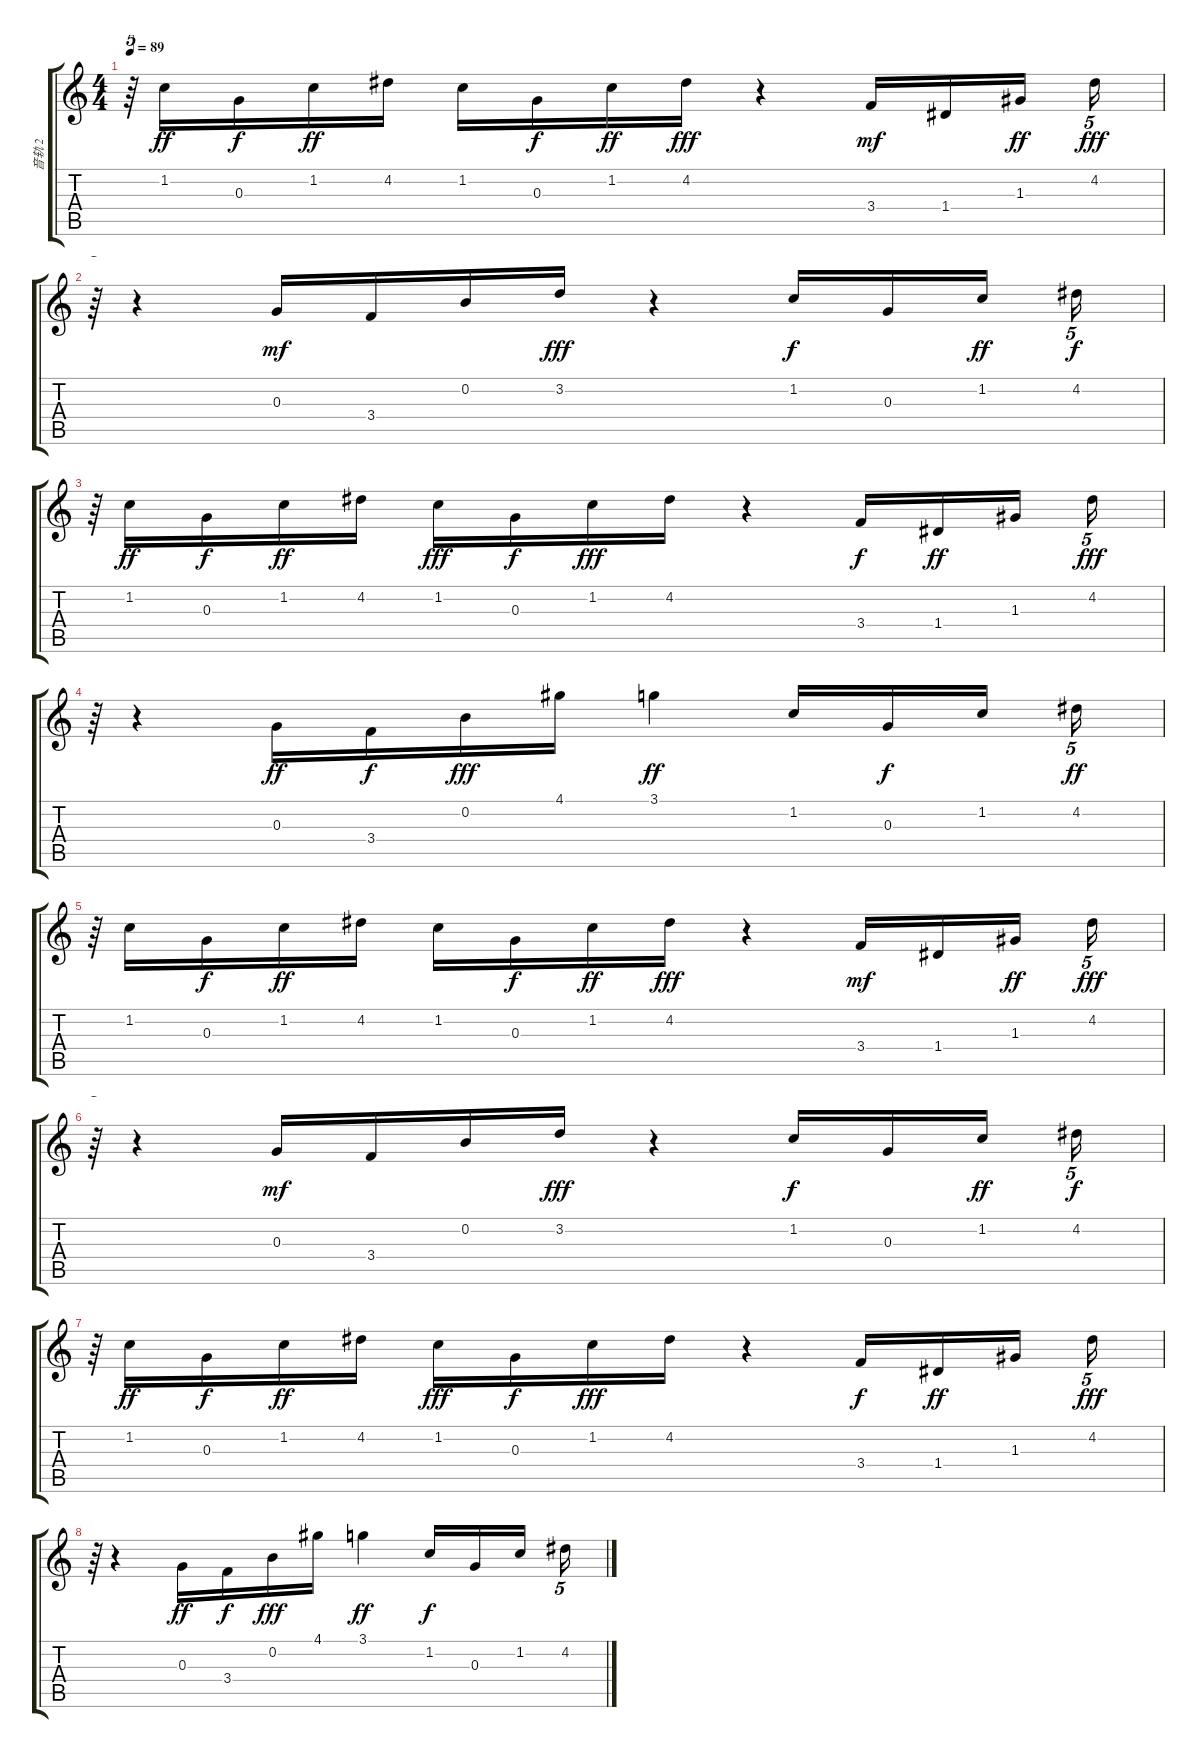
\track ("音轨 2" "音轨 2") {instrument acousticguitarsteel}
\staff {score tabs}
\tuning (E4 B3 G3 D3 A2 E2) {hide}
\ts (4 4)
\tempo 89
\clef g2
\ks c
r.64{tu (5 4) dy ff} 1.2.16 0.3.16{dy f} 1.2.16{dy ff} 4.2.16 1.2.16 0.3.16{dy f} 1.2.16{dy ff} 4.2.16{dy fff} r.4 3.4.16{dy mf} 1.4.16 1.3.16{dy ff} 4.2.16{tu (5 4) dy fff} |
r.64{tu (5 4)} r.4 0.3.16{dy mf} 3.4.16 0.2.16 3.2.16{dy fff} r.4 1.2.16{dy f} 0.3.16 1.2.16{dy ff} 4.2.16{tu (5 4) dy f} |
r.64{tu (5 4)} 1.2.16{dy ff} 0.3.16{dy f} 1.2.16{dy ff} 4.2.16 1.2.16{dy fff} 0.3.16{dy f} 1.2.16{dy fff} 4.2.16 r.4 3.4.16{dy f} 1.4.16{dy ff} 1.3.16 4.2.16{tu (5 4) dy fff} |
r.64{tu (5 4)} r.4 0.3.16{dy ff} 3.4.16{dy f} 0.2.16{dy fff} 4.1.16 3.1.4{dy ff} 1.2.16 0.3.16{dy f} 1.2.16 4.2.16{tu (5 4) dy ff} |
r.64{tu (5 4)} 1.2.16 0.3.16{dy f} 1.2.16{dy ff} 4.2.16 1.2.16 0.3.16{dy f} 1.2.16{dy ff} 4.2.16{dy fff} r.4 3.4.16{dy mf} 1.4.16 1.3.16{dy ff} 4.2.16{tu (5 4) dy fff} |
r.64{tu (5 4)} r.4 0.3.16{dy mf} 3.4.16 0.2.16 3.2.16{dy fff} r.4 1.2.16{dy f} 0.3.16 1.2.16{dy ff} 4.2.16{tu (5 4) dy f} |
r.64{tu (5 4)} 1.2.16{dy ff} 0.3.16{dy f} 1.2.16{dy ff} 4.2.16 1.2.16{dy fff} 0.3.16{dy f} 1.2.16{dy fff} 4.2.16 r.4 3.4.16{dy f} 1.4.16{dy ff} 1.3.16 4.2.16{tu (5 4) dy fff} |
r.64{tu (5 4)} r.4 0.3.16{dy ff} 3.4.16{dy f} 0.2.16{dy fff} 4.1.16 3.1.4{dy ff} 1.2.16{dy f} 0.3.16 1.2.16 4.2.16{tu (5 4)}
